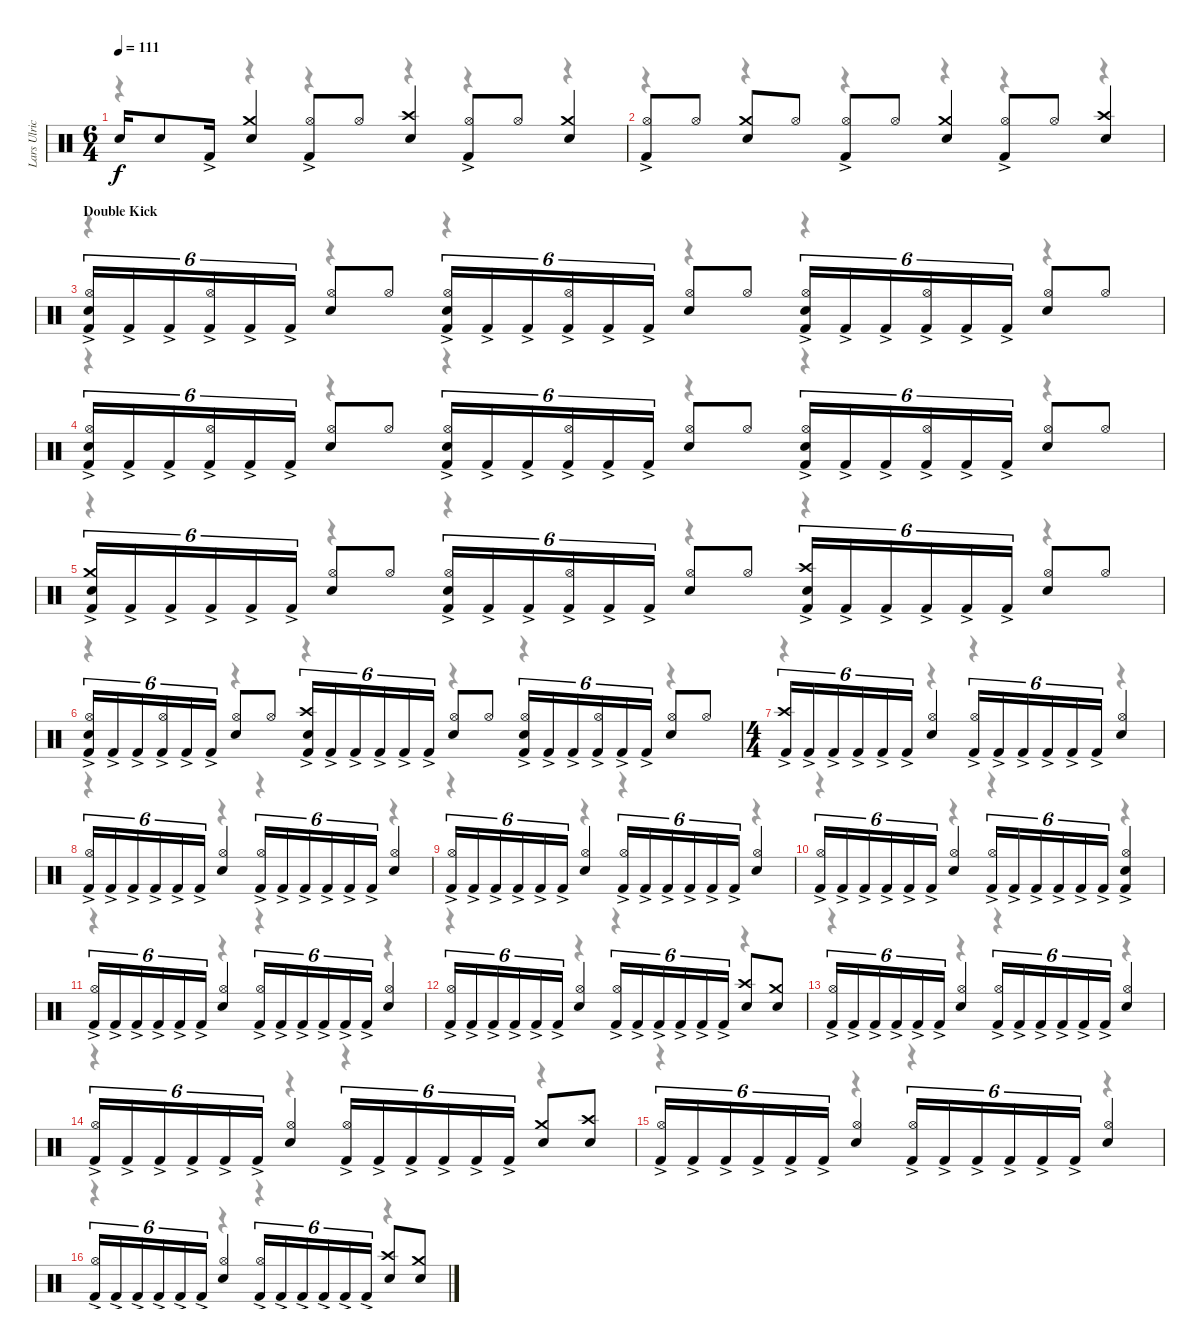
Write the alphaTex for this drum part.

\track ("Lars Ulrich (Drums)" "Lars Ulric") {instrument percussion}
\staff {score}
\articulation defaults
\voice
\ts (6 4)
\tempo 111
\clef neutral
\ks c "Snare (hit) 2".16{dy f} "Snare (hit) 2".8 "Kick (hit) 2"{ac}.16
("Crash medium (hit)" "Snare (hit) 2").4 ("Hi-Hat (open)" "Kick (hit) 2"{ac}).8 "Hi-Hat (open)".8 ("Crash high (hit)" "Snare (hit) 2").4 ("Hi-Hat (open)" "Kick (hit) 2"{ac}).8 "Hi-Hat (open)".8 ("Crash medium (hit)" "Snare (hit) 2").4 |
("Hi-Hat (open)" "Kick (hit) 2"{ac}).8 "Hi-Hat (open)".8 ("Crash medium (hit)" "Snare (hit) 2").8 "Hi-Hat (open)".8 ("Hi-Hat (open)" "Kick (hit) 2"{ac}).8 "Hi-Hat (open)".8 ("Crash medium (hit)" "Snare (hit) 2").4 ("Hi-Hat (open)" "Kick (hit) 2"{ac}).8 "Hi-Hat (open)".8 ("Crash high (hit)" "Snare (hit) 2").4 |
\section ("" "Double Kick")
("Hi-Hat (open)" "Snare (hit) 2" "Kick (hit) 2"{ac}).16{tu (6 4)} "Kick (hit) 2"{ac}.16{tu (6 4)} "Kick (hit) 2"{ac}.16{tu (6 4)} ("Hi-Hat (open)" "Kick (hit) 2"{ac}).16{tu (6 4)} "Kick (hit) 2"{ac}.16{tu (6 4)} "Kick (hit) 2"{ac}.16{tu (6 4)} ("Hi-Hat (open)" "Snare (hit) 2").8 "Hi-Hat (open)".8 ("Hi-Hat (open)" "Snare (hit) 2" "Kick (hit) 2"{ac}).16{tu (6 4)} "Kick (hit) 2"{ac}.16{tu (6 4)} "Kick (hit) 2"{ac}.16{tu (6 4)} ("Hi-Hat (open)" "Kick (hit) 2"{ac}).16{tu (6 4)} "Kick (hit) 2"{ac}.16{tu (6 4)} "Kick (hit) 2"{ac}.16{tu (6 4)} ("Hi-Hat (open)" "Snare (hit) 2").8 "Hi-Hat (open)".8 ("Hi-Hat (open)" "Snare (hit) 2" "Kick (hit) 2"{ac}).16{tu (6 4)} "Kick (hit) 2"{ac}.16{tu (6 4)} "Kick (hit) 2"{ac}.16{tu (6 4)} ("Hi-Hat (open)" "Kick (hit) 2"{ac}).16{tu (6 4)} "Kick (hit) 2"{ac}.16{tu (6 4)} "Kick (hit) 2"{ac}.16{tu (6 4)} ("Hi-Hat (open)" "Snare (hit) 2").8 "Hi-Hat (open)".8 |
("Hi-Hat (open)" "Snare (hit) 2" "Kick (hit) 2"{ac}).16{tu (6 4)} "Kick (hit) 2"{ac}.16{tu (6 4)} "Kick (hit) 2"{ac}.16{tu (6 4)} ("Hi-Hat (open)" "Kick (hit) 2"{ac}).16{tu (6 4)} "Kick (hit) 2"{ac}.16{tu (6 4)} "Kick (hit) 2"{ac}.16{tu (6 4)} ("Hi-Hat (open)" "Snare (hit) 2").8 "Hi-Hat (open)".8 ("Hi-Hat (open)" "Snare (hit) 2" "Kick (hit) 2"{ac}).16{tu (6 4)} "Kick (hit) 2"{ac}.16{tu (6 4)} "Kick (hit) 2"{ac}.16{tu (6 4)} ("Hi-Hat (open)" "Kick (hit) 2"{ac}).16{tu (6 4)} "Kick (hit) 2"{ac}.16{tu (6 4)} "Kick (hit) 2"{ac}.16{tu (6 4)} ("Hi-Hat (open)" "Snare (hit) 2").8 "Hi-Hat (open)".8 ("Hi-Hat (open)" "Snare (hit) 2" "Kick (hit) 2"{ac}).16{tu (6 4)} "Kick (hit) 2"{ac}.16{tu (6 4)} "Kick (hit) 2"{ac}.16{tu (6 4)} ("Hi-Hat (open)" "Kick (hit) 2"{ac}).16{tu (6 4)} "Kick (hit) 2"{ac}.16{tu (6 4)} "Kick (hit) 2"{ac}.16{tu (6 4)} ("Hi-Hat (open)" "Snare (hit) 2").8 "Hi-Hat (open)".8 |
("Crash medium (hit)" "Snare (hit) 2" "Kick (hit) 2"{ac}).16{tu (6 4)} "Kick (hit) 2"{ac}.16{tu (6 4)} "Kick (hit) 2"{ac}.16{tu (6 4)} "Kick (hit) 2"{ac}.16{tu (6 4)} "Kick (hit) 2"{ac}.16{tu (6 4)} "Kick (hit) 2"{ac}.16{tu (6 4)} ("Hi-Hat (open)" "Snare (hit) 2").8 "Hi-Hat (open)".8 ("Hi-Hat (open)" "Snare (hit) 2" "Kick (hit) 2"{ac}).16{tu (6 4)} "Kick (hit) 2"{ac}.16{tu (6 4)} "Kick (hit) 2"{ac}.16{tu (6 4)} ("Hi-Hat (open)" "Kick (hit) 2"{ac}).16{tu (6 4)} "Kick (hit) 2"{ac}.16{tu (6 4)} "Kick (hit) 2"{ac}.16{tu (6 4)} ("Hi-Hat (open)" "Snare (hit) 2").8 "Hi-Hat (open)".8 ("Crash high (hit)" "Snare (hit) 2" "Kick (hit) 2"{ac}).16{tu (6 4)} "Kick (hit) 2"{ac}.16{tu (6 4)} "Kick (hit) 2"{ac}.16{tu (6 4)} "Kick (hit) 2"{ac}.16{tu (6 4)} "Kick (hit) 2"{ac}.16{tu (6 4)} "Kick (hit) 2"{ac}.16{tu (6 4)} ("Hi-Hat (open)" "Snare (hit) 2").8 "Hi-Hat (open)".8 |
("Hi-Hat (open)" "Snare (hit) 2" "Kick (hit) 2"{ac}).16{tu (6 4)} "Kick (hit) 2"{ac}.16{tu (6 4)} "Kick (hit) 2"{ac}.16{tu (6 4)} ("Hi-Hat (open)" "Kick (hit) 2"{ac}).16{tu (6 4)} "Kick (hit) 2"{ac}.16{tu (6 4)} "Kick (hit) 2"{ac}.16{tu (6 4)} ("Hi-Hat (open)" "Snare (hit) 2").8 "Hi-Hat (open)".8 ("Crash high (hit)" "Snare (hit) 2" "Kick (hit) 2"{ac}).16{tu (6 4)} "Kick (hit) 2"{ac}.16{tu (6 4)} "Kick (hit) 2"{ac}.16{tu (6 4)} "Kick (hit) 2"{ac}.16{tu (6 4)} "Kick (hit) 2"{ac}.16{tu (6 4)} "Kick (hit) 2"{ac}.16{tu (6 4)} ("Hi-Hat (open)" "Snare (hit) 2").8 "Hi-Hat (open)".8 ("Hi-Hat (open)" "Snare (hit) 2" "Kick (hit) 2"{ac}).16{tu (6 4)} "Kick (hit) 2"{ac}.16{tu (6 4)} "Kick (hit) 2"{ac}.16{tu (6 4)} ("Hi-Hat (open)" "Kick (hit) 2"{ac}).16{tu (6 4)} "Kick (hit) 2"{ac}.16{tu (6 4)} "Kick (hit) 2"{ac}.16{tu (6 4)} ("Hi-Hat (open)" "Snare (hit) 2").8 "Hi-Hat (open)".8 |
\ts (4 4)
("Crash high (hit)" "Kick (hit) 2"{ac}).16{tu (6 4)} "Kick (hit) 2"{ac}.16{tu (6 4)} "Kick (hit) 2"{ac}.16{tu (6 4)} "Kick (hit) 2"{ac}.16{tu (6 4)} "Kick (hit) 2"{ac}.16{tu (6 4)} "Kick (hit) 2"{ac}.16{tu (6 4)} ("Hi-Hat (open)" "Snare (hit) 2").4 ("Hi-Hat (open)" "Kick (hit) 2"{ac}).16{tu (6 4)} "Kick (hit) 2"{ac}.16{tu (6 4)} "Kick (hit) 2"{ac}.16{tu (6 4)} "Kick (hit) 2"{ac}.16{tu (6 4)} "Kick (hit) 2"{ac}.16{tu (6 4)} "Kick (hit) 2"{ac}.16{tu (6 4)} ("Hi-Hat (open)" "Snare (hit) 2").4 |
("Hi-Hat (open)" "Kick (hit) 2"{ac}).16{tu (6 4)} "Kick (hit) 2"{ac}.16{tu (6 4)} "Kick (hit) 2"{ac}.16{tu (6 4)} "Kick (hit) 2"{ac}.16{tu (6 4)} "Kick (hit) 2"{ac}.16{tu (6 4)} "Kick (hit) 2"{ac}.16{tu (6 4)} ("Hi-Hat (open)" "Snare (hit) 2").4 ("Hi-Hat (open)" "Kick (hit) 2"{ac}).16{tu (6 4)} "Kick (hit) 2"{ac}.16{tu (6 4)} "Kick (hit) 2"{ac}.16{tu (6 4)} "Kick (hit) 2"{ac}.16{tu (6 4)} "Kick (hit) 2"{ac}.16{tu (6 4)} "Kick (hit) 2"{ac}.16{tu (6 4)} ("Hi-Hat (open)" "Snare (hit) 2").4 |
("Hi-Hat (open)" "Kick (hit) 2"{ac}).16{tu (6 4)} "Kick (hit) 2"{ac}.16{tu (6 4)} "Kick (hit) 2"{ac}.16{tu (6 4)} "Kick (hit) 2"{ac}.16{tu (6 4)} "Kick (hit) 2"{ac}.16{tu (6 4)} "Kick (hit) 2"{ac}.16{tu (6 4)} ("Hi-Hat (open)" "Snare (hit) 2").4 ("Hi-Hat (open)" "Kick (hit) 2"{ac}).16{tu (6 4)} "Kick (hit) 2"{ac}.16{tu (6 4)} "Kick (hit) 2"{ac}.16{tu (6 4)} "Kick (hit) 2"{ac}.16{tu (6 4)} "Kick (hit) 2"{ac}.16{tu (6 4)} "Kick (hit) 2"{ac}.16{tu (6 4)} ("Hi-Hat (open)" "Snare (hit) 2").4 |
("Hi-Hat (open)" "Kick (hit) 2"{ac}).16{tu (6 4)} "Kick (hit) 2"{ac}.16{tu (6 4)} "Kick (hit) 2"{ac}.16{tu (6 4)} "Kick (hit) 2"{ac}.16{tu (6 4)} "Kick (hit) 2"{ac}.16{tu (6 4)} "Kick (hit) 2"{ac}.16{tu (6 4)} ("Hi-Hat (open)" "Snare (hit) 2").4 ("Hi-Hat (open)" "Kick (hit) 2"{ac}).16{tu (6 4)} "Kick (hit) 2"{ac}.16{tu (6 4)} "Kick (hit) 2"{ac}.16{tu (6 4)} "Kick (hit) 2"{ac}.16{tu (6 4)} "Kick (hit) 2"{ac}.16{tu (6 4)} "Kick (hit) 2"{ac}.16{tu (6 4)} ("Hi-Hat (open)" "Snare (hit) 2" "Kick (hit) 2"{ac}).4 |
("Hi-Hat (open)" "Kick (hit) 2"{ac}).16{tu (6 4)} "Kick (hit) 2"{ac}.16{tu (6 4)} "Kick (hit) 2"{ac}.16{tu (6 4)} "Kick (hit) 2"{ac}.16{tu (6 4)} "Kick (hit) 2"{ac}.16{tu (6 4)} "Kick (hit) 2"{ac}.16{tu (6 4)} ("Hi-Hat (open)" "Snare (hit) 2").4 ("Hi-Hat (open)" "Kick (hit) 2"{ac}).16{tu (6 4)} "Kick (hit) 2"{ac}.16{tu (6 4)} "Kick (hit) 2"{ac}.16{tu (6 4)} "Kick (hit) 2"{ac}.16{tu (6 4)} "Kick (hit) 2"{ac}.16{tu (6 4)} "Kick (hit) 2"{ac}.16{tu (6 4)} ("Hi-Hat (open)" "Snare (hit) 2").4 |
("Hi-Hat (open)" "Kick (hit) 2"{ac}).16{tu (6 4)} "Kick (hit) 2"{ac}.16{tu (6 4)} "Kick (hit) 2"{ac}.16{tu (6 4)} "Kick (hit) 2"{ac}.16{tu (6 4)} "Kick (hit) 2"{ac}.16{tu (6 4)} "Kick (hit) 2"{ac}.16{tu (6 4)} ("Hi-Hat (open)" "Snare (hit) 2").4 ("Hi-Hat (open)" "Kick (hit) 2"{ac}).16{tu (6 4)} "Kick (hit) 2"{ac}.16{tu (6 4)} "Kick (hit) 2"{ac}.16{tu (6 4)} "Kick (hit) 2"{ac}.16{tu (6 4)} "Kick (hit) 2"{ac}.16{tu (6 4)} "Kick (hit) 2"{ac}.16{tu (6 4)} ("Crash high (hit)" "Snare (hit) 2").8 ("Crash medium (hit)" "Snare (hit) 2").8 |
("Hi-Hat (open)" "Kick (hit) 2"{ac}).16{tu (6 4)} "Kick (hit) 2"{ac}.16{tu (6 4)} "Kick (hit) 2"{ac}.16{tu (6 4)} "Kick (hit) 2"{ac}.16{tu (6 4)} "Kick (hit) 2"{ac}.16{tu (6 4)} "Kick (hit) 2"{ac}.16{tu (6 4)} ("Hi-Hat (open)" "Snare (hit) 2").4 ("Hi-Hat (open)" "Kick (hit) 2"{ac}).16{tu (6 4)} "Kick (hit) 2"{ac}.16{tu (6 4)} "Kick (hit) 2"{ac}.16{tu (6 4)} "Kick (hit) 2"{ac}.16{tu (6 4)} "Kick (hit) 2"{ac}.16{tu (6 4)} "Kick (hit) 2"{ac}.16{tu (6 4)} ("Hi-Hat (open)" "Snare (hit) 2").4 |
("Hi-Hat (open)" "Kick (hit) 2"{ac}).16{tu (6 4)} "Kick (hit) 2"{ac}.16{tu (6 4)} "Kick (hit) 2"{ac}.16{tu (6 4)} "Kick (hit) 2"{ac}.16{tu (6 4)} "Kick (hit) 2"{ac}.16{tu (6 4)} "Kick (hit) 2"{ac}.16{tu (6 4)} ("Hi-Hat (open)" "Snare (hit) 2").4 ("Hi-Hat (open)" "Kick (hit) 2"{ac}).16{tu (6 4)} "Kick (hit) 2"{ac}.16{tu (6 4)} "Kick (hit) 2"{ac}.16{tu (6 4)} "Kick (hit) 2"{ac}.16{tu (6 4)} "Kick (hit) 2"{ac}.16{tu (6 4)} "Kick (hit) 2"{ac}.16{tu (6 4)} ("Crash medium (hit)" "Snare (hit) 2").8 ("Crash high (hit)" "Snare (hit) 2").8 |
("Hi-Hat (open)" "Kick (hit) 2"{ac}).16{tu (6 4)} "Kick (hit) 2"{ac}.16{tu (6 4)} "Kick (hit) 2"{ac}.16{tu (6 4)} "Kick (hit) 2"{ac}.16{tu (6 4)} "Kick (hit) 2"{ac}.16{tu (6 4)} "Kick (hit) 2"{ac}.16{tu (6 4)} ("Hi-Hat (open)" "Snare (hit) 2").4 ("Hi-Hat (open)" "Kick (hit) 2"{ac}).16{tu (6 4)} "Kick (hit) 2"{ac}.16{tu (6 4)} "Kick (hit) 2"{ac}.16{tu (6 4)} "Kick (hit) 2"{ac}.16{tu (6 4)} "Kick (hit) 2"{ac}.16{tu (6 4)} "Kick (hit) 2"{ac}.16{tu (6 4)} ("Hi-Hat (open)" "Snare (hit) 2").4 |
("Hi-Hat (open)" "Kick (hit) 2"{ac}).16{tu (6 4)} "Kick (hit) 2"{ac}.16{tu (6 4)} "Kick (hit) 2"{ac}.16{tu (6 4)} "Kick (hit) 2"{ac}.16{tu (6 4)} "Kick (hit) 2"{ac}.16{tu (6 4)} "Kick (hit) 2"{ac}.16{tu (6 4)} ("Hi-Hat (open)" "Snare (hit) 2").4 ("Hi-Hat (open)" "Kick (hit) 2"{ac}).16{tu (6 4)} "Kick (hit) 2"{ac}.16{tu (6 4)} "Kick (hit) 2"{ac}.16{tu (6 4)} "Kick (hit) 2"{ac}.16{tu (6 4)} "Kick (hit) 2"{ac}.16{tu (6 4)} "Kick (hit) 2"{ac}.16{tu (6 4)} ("Crash high (hit)" "Snare (hit) 2").8 ("Crash medium (hit)" "Snare (hit) 2").8
\voice
\clef neutral
\ottava regular
\simile none
\ks c
r.4{dy f} r.4 r.4 r.4 r.4 r.4 |
r.4 r.4 r.4 r.4 r.4 r.4 |
r.4 r.4 r.4 r.4 r.4 r.4 |
r.4 r.4 r.4 r.4 r.4 r.4 |
r.4 r.4 r.4 r.4 r.4 r.4 |
r.4 r.4 r.4 r.4 r.4 r.4 |
r.4 r.4 r.4 r.4 |
r.4 r.4 r.4 r.4 |
r.4 r.4 r.4 r.4 |
r.4 r.4 r.4 r.4 |
r.4 r.4 r.4 r.4 |
r.4 r.4 r.4 r.4 |
r.4 r.4 r.4 r.4 |
r.4 r.4 r.4 r.4 |
r.4 r.4 r.4 r.4 |
r.4 r.4 r.4 r.4
